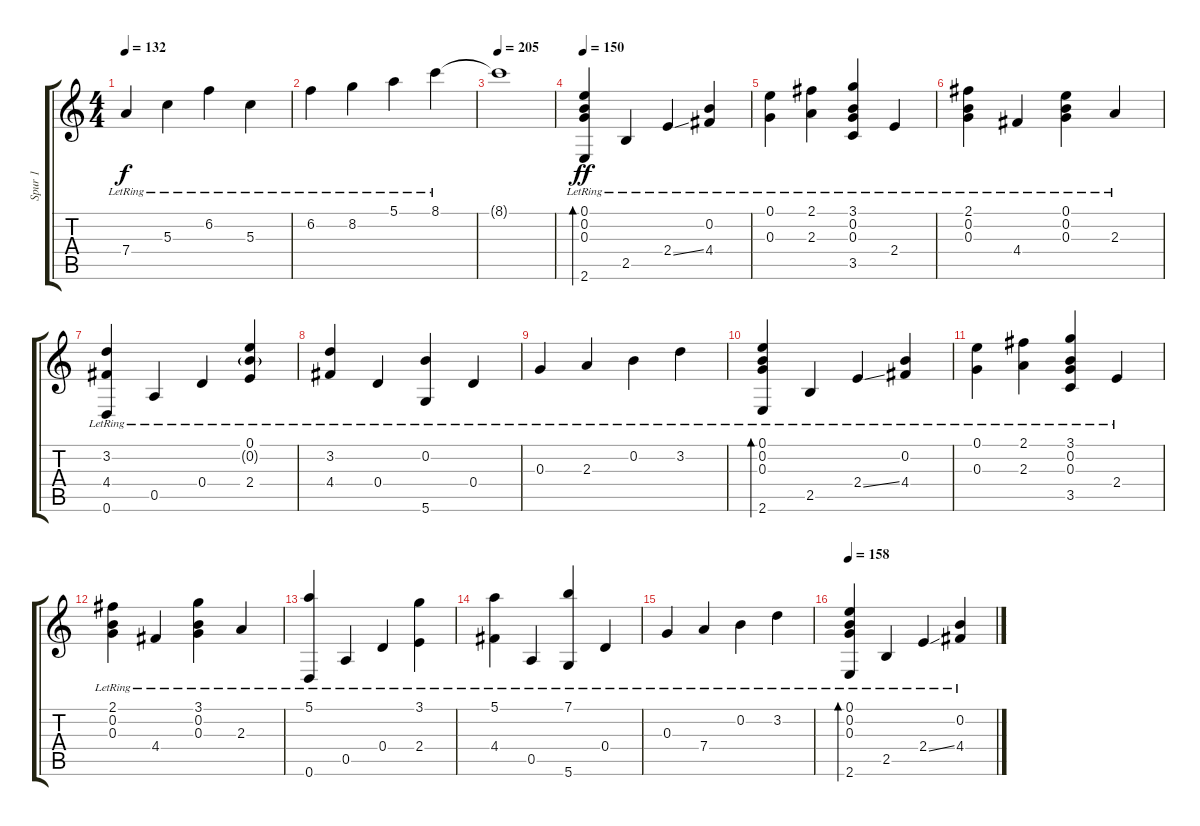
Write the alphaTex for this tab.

\track ("Spur 1" "Spur 1") {instrument acousticguitarnylon bank 1}
\staff {score tabs}
\tuning (E4 B3 G3 D3 A2 D2) {hide}
\ts (4 4)
\tempo 132
\clef g2
\ks c
7.4{lr}.4{dy f} 5.3{lr}.4 6.2{lr}.4 5.3{lr}.4 |
6.2{lr}.4 8.2{lr}.4 5.1{lr}.4 8.1{lr}.4 |
\tempo 205
8.1{t}.1 |
\tempo 150
(0.1{lr} 0.2{lr} 0.3{lr} 2.6{lr}).4{bd 240 dy ff} 2.5{lr}.4 2.4{ss lr}.4 (0.2{lr} 4.4{lr}).4 |
(0.1{lr} 0.3{lr}).4 (2.1{lr} 2.3{lr}).4 (3.1{lr} 0.2 0.3 3.5{lr}).4 2.4{lr}.4 |
(2.1{lr} 0.2{lr} 0.3{lr}).4 4.4{lr}.4 (0.1{lr} 0.2{lr} 0.3{lr}).4 2.3{lr}.4 |
(3.2{lr} 4.4{lr} 0.6{lr}).4 0.5{lr}.4 0.4{lr}.4 (0.1{lr} 0.2{g} 2.4{lr}).4 |
(3.2{lr} 4.4{lr}).4 0.4{lr}.4 (0.2{lr} 5.6{lr}).4 0.4{lr}.4 |
0.3{lr}.4 2.3{lr}.4 0.2{lr}.4 3.2{lr}.4 |
(0.1{lr} 0.2{lr} 0.3{lr} 2.6{lr}).4{bd 240} 2.5{lr}.4 2.4{ss lr}.4 (0.2{lr} 4.4{lr}).4 |
(0.1{lr} 0.3{lr}).4 (2.1{lr} 2.3{lr}).4 (3.1{lr} 0.2{lr} 0.3 3.5{lr}).4 2.4{lr}.4 |
(2.1{lr} 0.2{lr} 0.3{lr}).4 4.4{lr}.4 (3.1{lr} 0.2{lr} 0.3).4 2.3{lr}.4 |
(5.1{lr} 0.6{lr}).4 0.5{lr}.4 0.4{lr}.4 (3.1{lr} 2.4{lr}).4 |
(5.1{lr} 4.4{lr}).4 0.5{lr}.4 (7.1{lr} 5.6{lr}).4 0.4{lr}.4 |
0.3{lr}.4 7.4{lr}.4 0.2{lr}.4 3.2{lr}.4 |
\tempo 158
(0.1{lr} 0.2{lr} 0.3{lr} 2.6{lr}).4{bd 240} 2.5{lr}.4 2.4{ss lr}.4 (0.2{lr} 4.4{lr}).4
